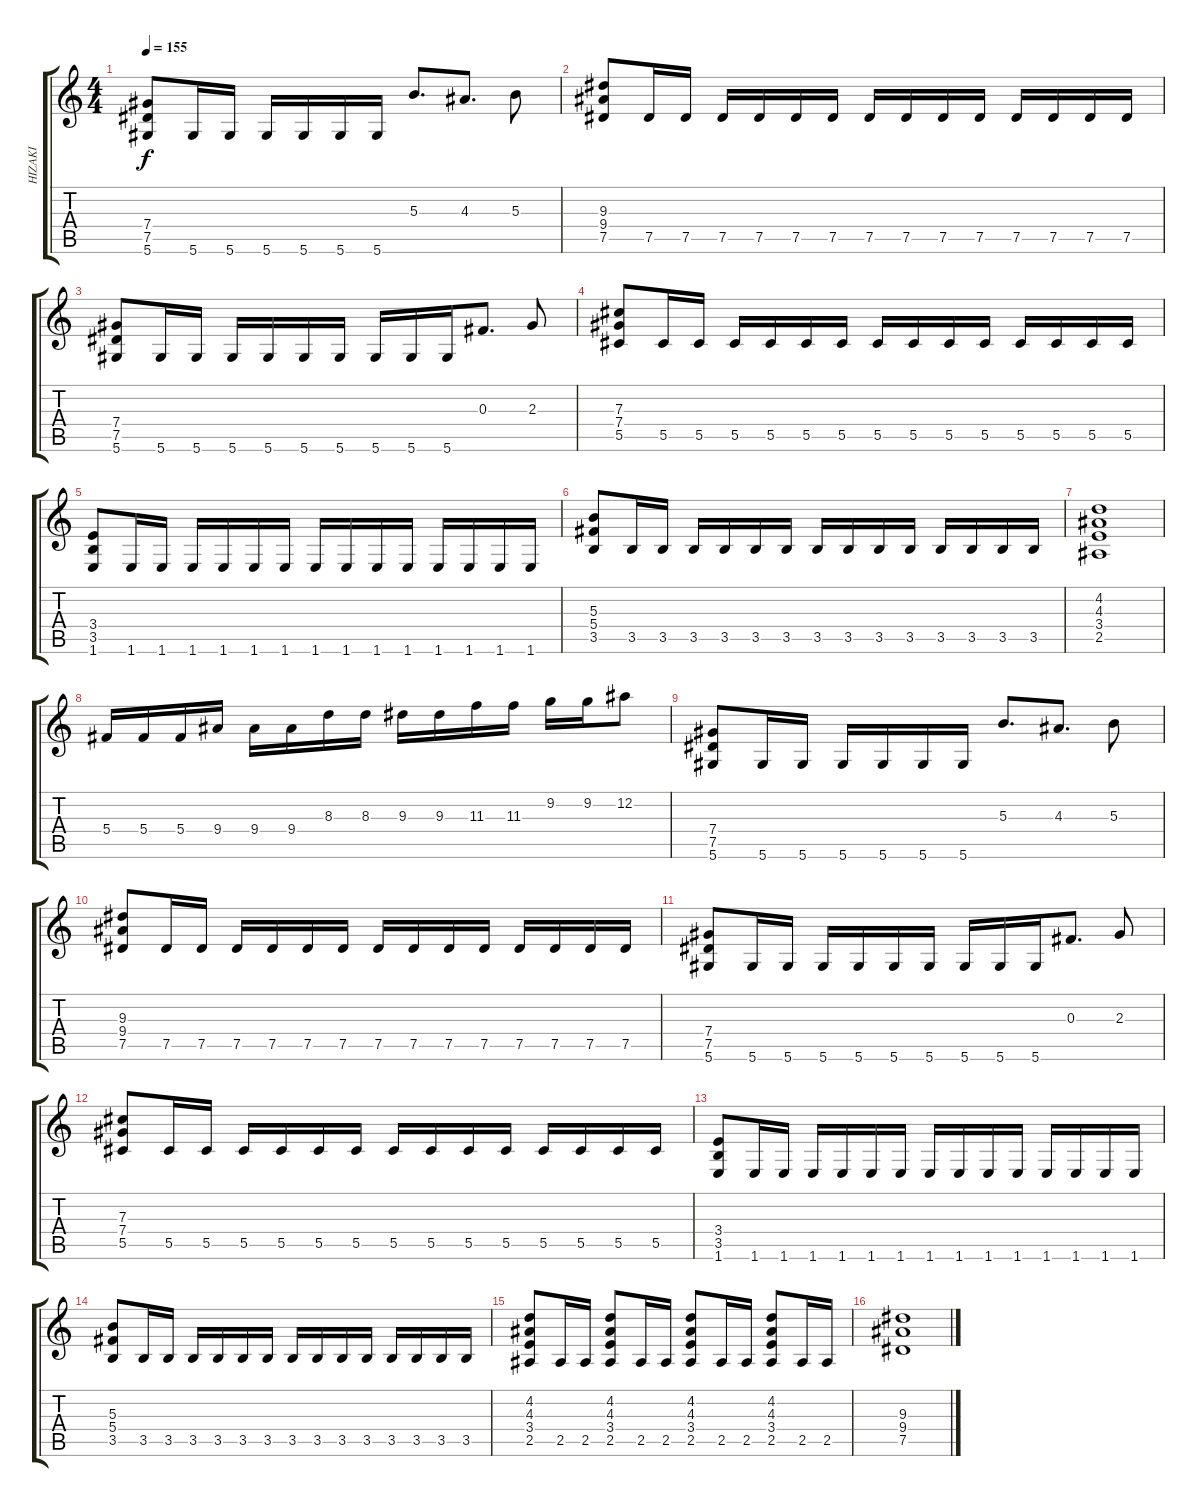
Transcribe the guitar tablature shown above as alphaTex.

\track ("HIZAKI" "HIZAKI") {instrument distortionguitar}
\staff {score tabs}
\tuning (Eb4 Bb3 Gb3 Db3 Ab2 Eb2) {hide}
\ts (4 4)
\tempo 155
\clef g2
\ks c
(7.4 7.5 5.6).8{dy f} 5.6.16 5.6.16 5.6.16 5.6.16 5.6.16 5.6.16 5.3.8{d} 4.3.8{d} 5.3.8 |
(9.3 9.4 7.5).8 7.5.16 7.5.16 7.5.16 7.5.16 7.5.16 7.5.16 7.5.16 7.5.16 7.5.16 7.5.16 7.5.16 7.5.16 7.5.16 7.5.16 |
(7.4 7.5 5.6).8 5.6.16 5.6.16 5.6.16 5.6.16 5.6.16 5.6.16 5.6.16 5.6.16 5.6.16 0.3.8{d} 2.3.8 |
(7.3 7.4 5.5).8 5.5.16 5.5.16 5.5.16 5.5.16 5.5.16 5.5.16 5.5.16 5.5.16 5.5.16 5.5.16 5.5.16 5.5.16 5.5.16 5.5.16 |
(3.4 3.5 1.6).8 1.6.16 1.6.16 1.6.16 1.6.16 1.6.16 1.6.16 1.6.16 1.6.16 1.6.16 1.6.16 1.6.16 1.6.16 1.6.16 1.6.16 |
(5.3 5.4 3.5).8 3.5.16 3.5.16 3.5.16 3.5.16 3.5.16 3.5.16 3.5.16 3.5.16 3.5.16 3.5.16 3.5.16 3.5.16 3.5.16 3.5.16 |
(4.2 4.3 3.4 2.5).1 |
5.4.16 5.4.16 5.4.16 9.4.16 9.4.16 9.4.16 8.3.16 8.3.16 9.3.16 9.3.16 11.3.16 11.3.16 9.2.16 9.2.16 12.2.8 |
(7.4 7.5 5.6).8 5.6.16 5.6.16 5.6.16 5.6.16 5.6.16 5.6.16 5.3.8{d} 4.3.8{d} 5.3.8 |
(9.3 9.4 7.5).8 7.5.16 7.5.16 7.5.16 7.5.16 7.5.16 7.5.16 7.5.16 7.5.16 7.5.16 7.5.16 7.5.16 7.5.16 7.5.16 7.5.16 |
(7.4 7.5 5.6).8 5.6.16 5.6.16 5.6.16 5.6.16 5.6.16 5.6.16 5.6.16 5.6.16 5.6.16 0.3.8{d} 2.3.8 |
(7.3 7.4 5.5).8 5.5.16 5.5.16 5.5.16 5.5.16 5.5.16 5.5.16 5.5.16 5.5.16 5.5.16 5.5.16 5.5.16 5.5.16 5.5.16 5.5.16 |
(3.4 3.5 1.6).8 1.6.16 1.6.16 1.6.16 1.6.16 1.6.16 1.6.16 1.6.16 1.6.16 1.6.16 1.6.16 1.6.16 1.6.16 1.6.16 1.6.16 |
(5.3 5.4 3.5).8 3.5.16 3.5.16 3.5.16 3.5.16 3.5.16 3.5.16 3.5.16 3.5.16 3.5.16 3.5.16 3.5.16 3.5.16 3.5.16 3.5.16 |
(4.2 4.3 3.4 2.5).8 2.5.16 2.5.16 (4.2 4.3 3.4 2.5).8 2.5.16 2.5.16 (4.2 4.3 3.4 2.5).8 2.5.16 2.5.16 (4.2 4.3 3.4 2.5).8 2.5.16 2.5.16 |
(9.3 9.4 7.5).1
